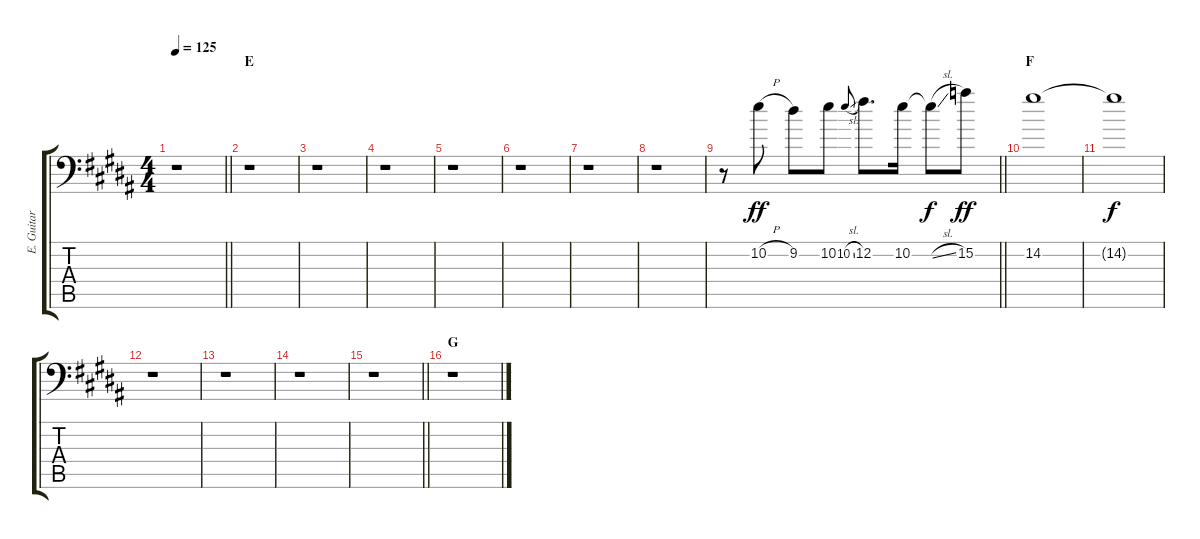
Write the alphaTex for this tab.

\track ("E. Guitar I" "E. Guitar ") {instrument overdrivenguitar}
\staff {score tabs}
\tuning (B3 Gb3 D3 A2 E2 A1) {hide}
\ts (4 4)
\tempo 125
\clef f4
\barLineRight lightlight
\ks b
r.1{dy ff} |
\section ("" "E")
r.1 |
r.1 |
r.1 |
r.1 |
r.1 |
r.1 |
r.1 |
\barLineRight lightlight
r.8 10.2{h}.8 9.2.8 10.2.8 10.2{sl}.8{gr onbeat} 12.2.8{d} 10.2.16 10.2{sl t}.8{dy f} 15.2.8{dy ff} |
\section ("" "F")
14.2.1 |
14.2{t}.1{dy f} |
r.1 |
r.1 |
r.1 |
\barLineRight lightlight
r.1 |
\section ("" "G")
r.1
